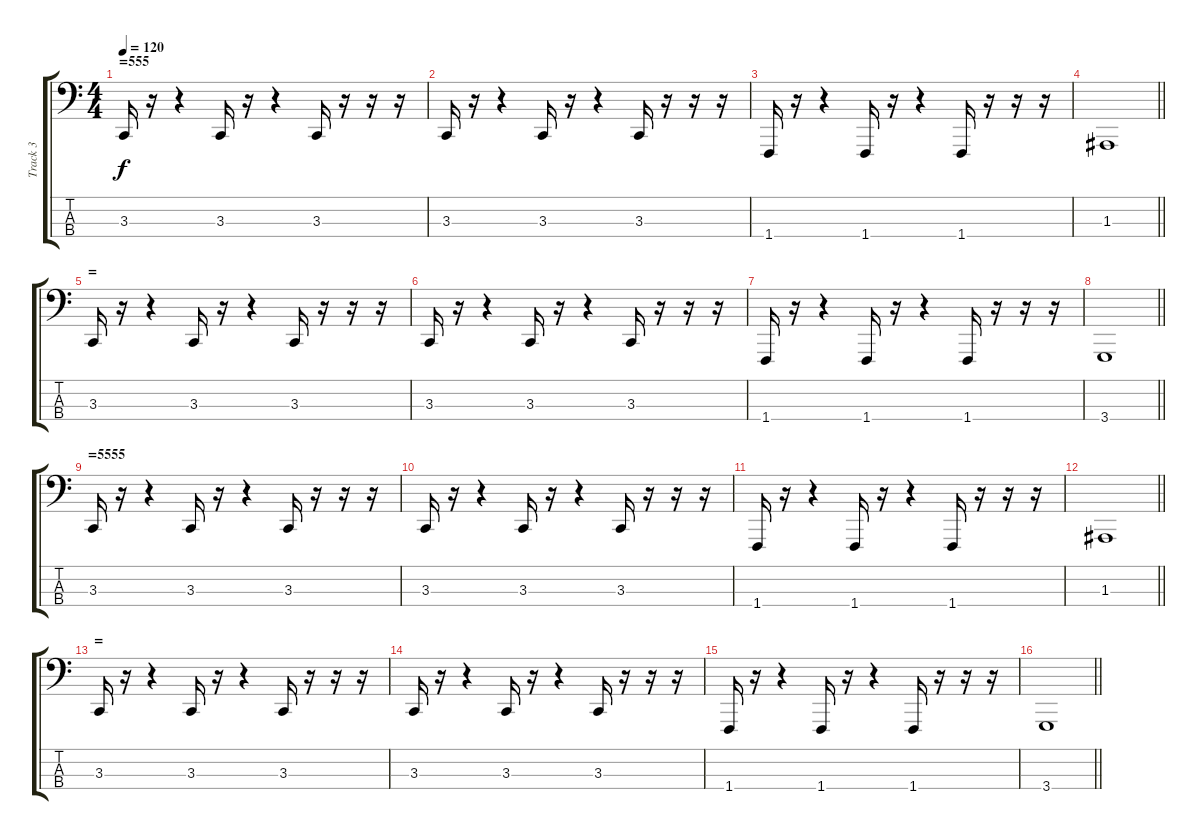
\track ("Track 3" "Track 3") {instrument brightacousticpiano}
\staff {score tabs}
\tuning (G2 D2 A1 E1) {hide}
\ts (4 4)
\section ("" "=555")
\tempo 120
\clef f4
\ks c
3.3.16{dy f} r.16 r.4 3.3.16 r.16 r.4 3.3.16 r.16 r.16 r.16 |
3.3.16 r.16 r.4 3.3.16 r.16 r.4 3.3.16 r.16 r.16 r.16 |
1.4.16 r.16 r.4 1.4.16 r.16 r.4 1.4.16 r.16 r.16 r.16 |
\barLineRight lightlight
1.3.1 |
\section ("" "=")
3.3.16 r.16 r.4 3.3.16 r.16 r.4 3.3.16 r.16 r.16 r.16 |
3.3.16 r.16 r.4 3.3.16 r.16 r.4 3.3.16 r.16 r.16 r.16 |
1.4.16 r.16 r.4 1.4.16 r.16 r.4 1.4.16 r.16 r.16 r.16 |
\barLineRight lightlight
3.4.1 |
\section ("" "=5555")
3.3.16 r.16 r.4 3.3.16 r.16 r.4 3.3.16 r.16 r.16 r.16 |
3.3.16 r.16 r.4 3.3.16 r.16 r.4 3.3.16 r.16 r.16 r.16 |
1.4.16 r.16 r.4 1.4.16 r.16 r.4 1.4.16 r.16 r.16 r.16 |
\barLineRight lightlight
1.3.1 |
\section ("" "=")
3.3.16 r.16 r.4 3.3.16 r.16 r.4 3.3.16 r.16 r.16 r.16 |
3.3.16 r.16 r.4 3.3.16 r.16 r.4 3.3.16 r.16 r.16 r.16 |
1.4.16 r.16 r.4 1.4.16 r.16 r.4 1.4.16 r.16 r.16 r.16 |
\barLineRight lightlight
3.4.1
